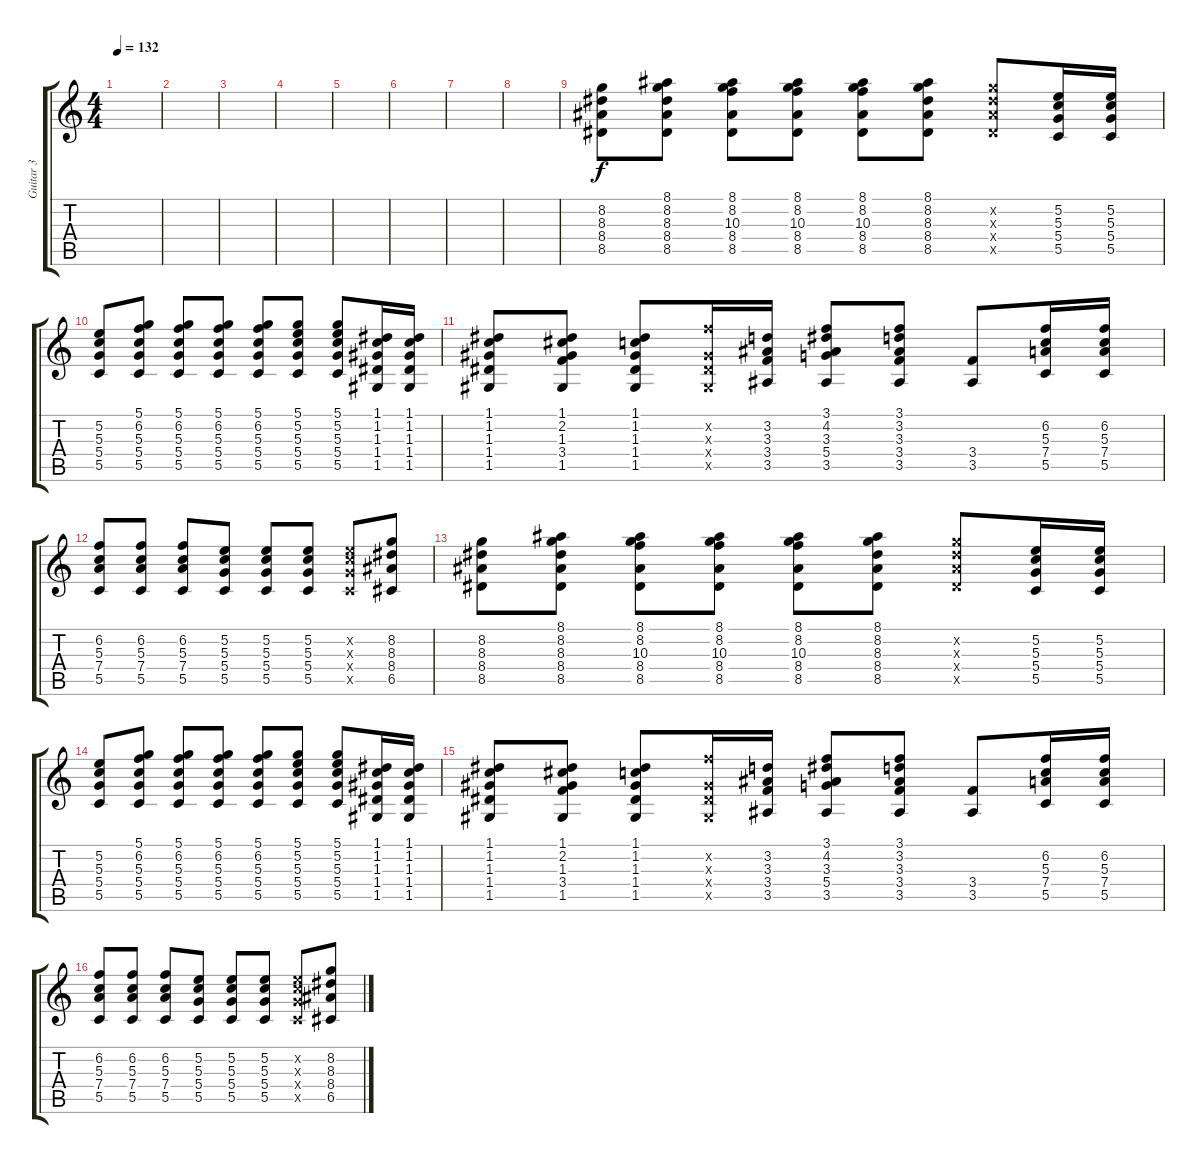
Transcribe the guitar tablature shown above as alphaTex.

\track ("Guitar 3" "Guitar 3") {instrument acousticguitarsteel}
\staff {score tabs}
\tuning (D4 B3 G3 D3 G2 D2) {hide}
\ts (4 4)
\tempo 132
\clef g2
\ks c
|
|
|
|
|
|
|
|
(8.2 8.3 8.4 8.5).8 (8.1 8.2 8.3 8.4 8.5).8 (8.1 8.2 10.3 8.4 8.5).8 (8.1 8.2 10.3 8.4 8.5).8 (8.1 8.2 10.3 8.4 8.5).8 (8.1 8.2 8.3 8.4 8.5).8 (8.2{x} 8.3{x} 8.4{x} 8.5{x}).8 (5.2 5.3 5.4 5.5).16 (5.2 5.3 5.4 5.5).16 |
(5.2 5.3 5.4 5.5).8 (5.1 6.2 5.3 5.4 5.5).8 (5.1 6.2 5.3 5.4 5.5).8 (5.1 6.2 5.3 5.4 5.5).8 (5.1 6.2 5.3 5.4 5.5).8 (5.1 5.2 5.3 5.4 5.5).8 (5.1 5.2 5.3 5.4 5.5).8 (1.1 1.2 1.3 1.4 1.5).16 (1.1 1.2 1.3 1.4 1.5).16 |
(1.1 1.2 1.3 1.4 1.5).8 (1.1 2.2 1.3 3.4 1.5).8 (1.1 1.2 1.3 1.4 1.5).8 (6.2{x} 1.3{x} 1.4{x} 1.5{x}).16 (3.2 3.3 3.4 3.5).16 (3.1 4.2 3.3 5.4 3.5).8 (3.1 3.2 3.3 3.4 3.5).8 (3.4 3.5).8 (6.2 5.3 7.4 5.5).16 (6.2 5.3 7.4 5.5).16 |
(6.2 5.3 7.4 5.5).8 (6.2 5.3 7.4 5.5).8 (6.2 5.3 7.4 5.5).8 (5.2 5.3 5.4 5.5).8 (5.2 5.3 5.4 5.5).8 (5.2 5.3 5.4 5.5).8 (5.2{x} 5.3{x} 5.4{x} 5.5{x}).8 (8.2 8.3 8.4 6.5).8 |
(8.2 8.3 8.4 8.5).8 (8.1 8.2 8.3 8.4 8.5).8 (8.1 8.2 10.3 8.4 8.5).8 (8.1 8.2 10.3 8.4 8.5).8 (8.1 8.2 10.3 8.4 8.5).8 (8.1 8.2 8.3 8.4 8.5).8 (8.2{x} 8.3{x} 8.4{x} 8.5{x}).8 (5.2 5.3 5.4 5.5).16 (5.2 5.3 5.4 5.5).16 |
(5.2 5.3 5.4 5.5).8 (5.1 6.2 5.3 5.4 5.5).8 (5.1 6.2 5.3 5.4 5.5).8 (5.1 6.2 5.3 5.4 5.5).8 (5.1 6.2 5.3 5.4 5.5).8 (5.1 5.2 5.3 5.4 5.5).8 (5.1 5.2 5.3 5.4 5.5).8 (1.1 1.2 1.3 1.4 1.5).16 (1.1 1.2 1.3 1.4 1.5).16 |
(1.1 1.2 1.3 1.4 1.5).8 (1.1 2.2 1.3 3.4 1.5).8 (1.1 1.2 1.3 1.4 1.5).8 (6.2{x} 1.3{x} 1.4{x} 1.5{x}).16 (3.2 3.3 3.4 3.5).16 (3.1 4.2 3.3 5.4 3.5).8 (3.1 3.2 3.3 3.4 3.5).8 (3.4 3.5).8 (6.2 5.3 7.4 5.5).16 (6.2 5.3 7.4 5.5).16 |
(6.2 5.3 7.4 5.5).8 (6.2 5.3 7.4 5.5).8 (6.2 5.3 7.4 5.5).8 (5.2 5.3 5.4 5.5).8 (5.2 5.3 5.4 5.5).8 (5.2 5.3 5.4 5.5).8 (5.2{x} 5.3{x} 5.4{x} 5.5{x}).8 (8.2 8.3 8.4 6.5).8
